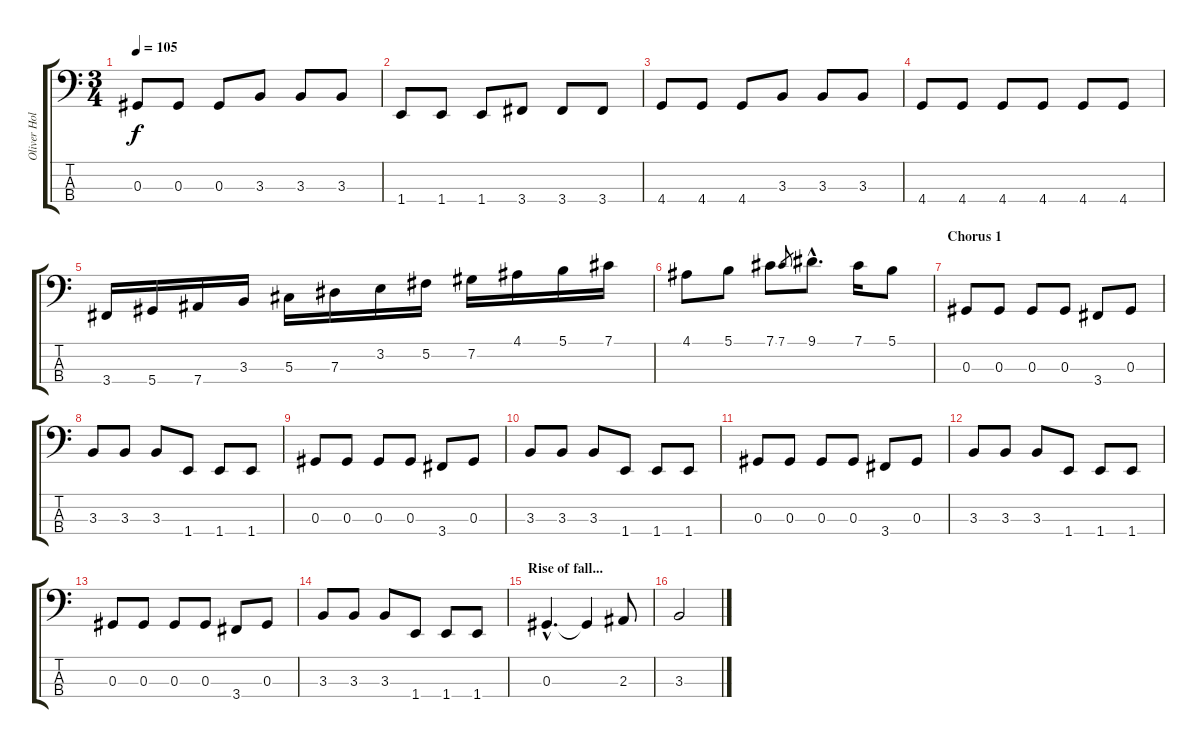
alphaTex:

\track ("Oliver Holzwarth" "Oliver Hol") {instrument electricbassfinger}
\staff {score tabs}
\tuning (Gb2 Db2 Ab1 Eb1) {hide}
\ts (3 4)
\tempo 105
\clef f4
\ks c
0.3.8{dy f} 0.3.8 0.3.8 3.3.8 3.3.8 3.3.8 |
1.4.8 1.4.8 1.4.8 3.4.8 3.4.8 3.4.8 |
4.4.8 4.4.8 4.4.8 3.3.8 3.3.8 3.3.8 |
4.4.8 4.4.8 4.4.8 4.4.8 4.4.8 4.4.8 |
3.4.16 5.4.16 7.4.16 3.3.16 5.3.16 7.3.16 3.2.16 5.2.16 7.2.16 4.1.16 5.1.16 7.1.16 |
4.1.8 5.1.8 7.1.8 7.1.8{gr} 9.1{hac}.8{d} 7.1.16 5.1.8 |
\section ("" "Chorus 1")
0.3.8 0.3.8 0.3.8 0.3.8 3.4.8 0.3.8 |
3.3.8 3.3.8 3.3.8 1.4.8 1.4.8 1.4.8 |
0.3.8 0.3.8 0.3.8 0.3.8 3.4.8 0.3.8 |
3.3.8 3.3.8 3.3.8 1.4.8 1.4.8 1.4.8 |
0.3.8 0.3.8 0.3.8 0.3.8 3.4.8 0.3.8 |
3.3.8 3.3.8 3.3.8 1.4.8 1.4.8 1.4.8 |
0.3.8 0.3.8 0.3.8 0.3.8 3.4.8 0.3.8 |
3.3.8 3.3.8 3.3.8 1.4.8 1.4.8 1.4.8 |
\section ("" "Rise of fall...")
0.3{hac}.4{d} 0.3{t}.4 2.3.8 |
3.3.2
